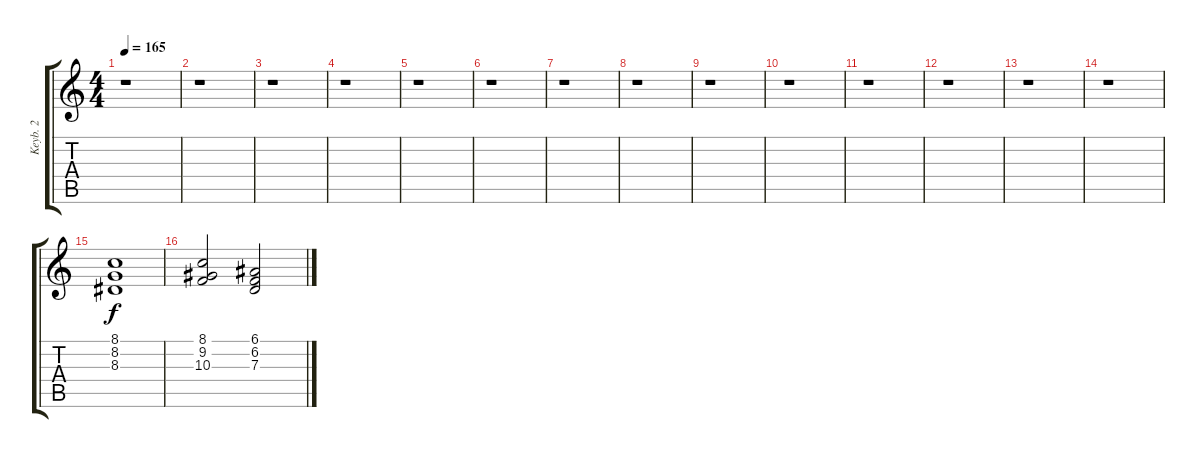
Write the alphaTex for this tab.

\track ("Keyb. 2" "Keyb. 2") {instrument frenchhorn}
\staff {score tabs}
\tuning (E4 B3 G3 D3 A2 E2) {hide}
\ts (4 4)
\tempo 165
\clef g2
\ks c
r.1{dy f} |
r.1 |
r.1 |
r.1 |
r.1 |
r.1 |
r.1 |
r.1 |
r.1 |
r.1 |
r.1 |
r.1 |
r.1 |
r.1 |
(8.1 8.2 8.3).1 |
(8.1 9.2 10.3).2 (6.1 6.2 7.3).2
